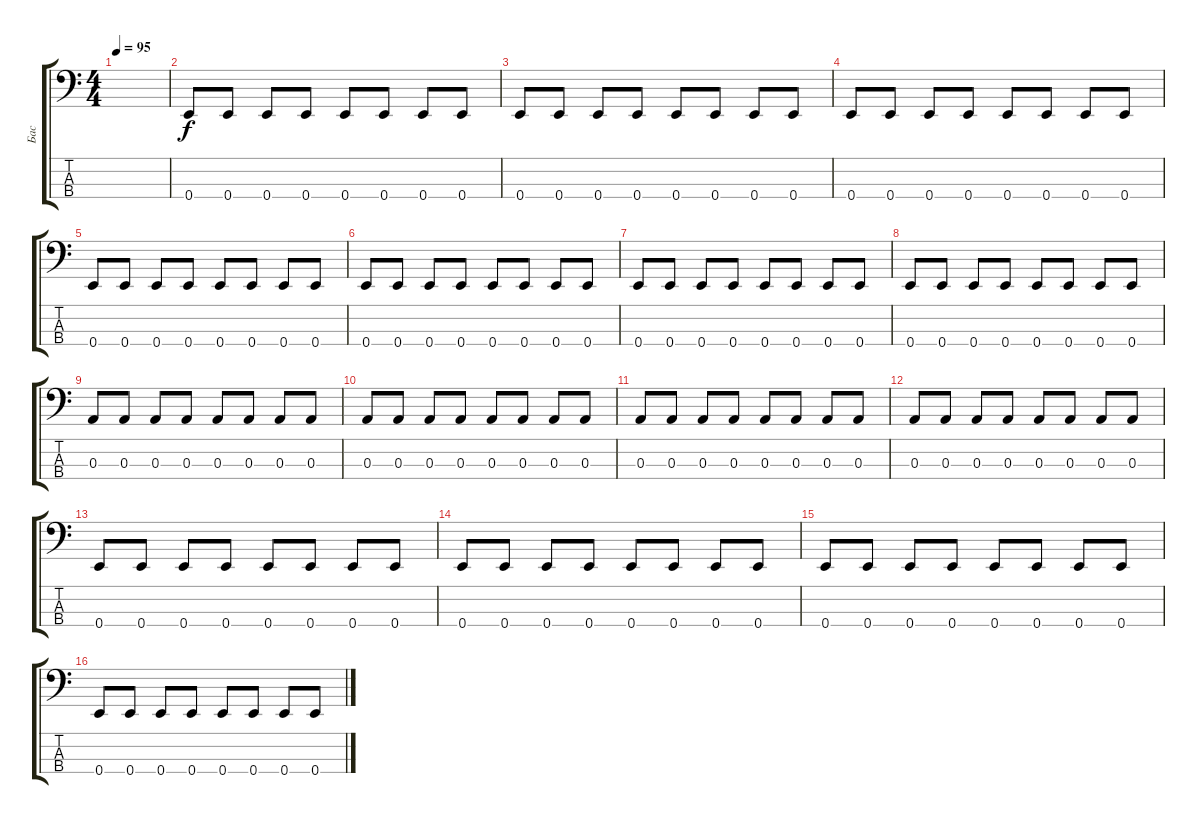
\track ("Бас" "Бас") {instrument electricbassfinger}
\staff {score tabs}
\tuning (G2 D2 A1 E1) {hide}
\ts (4 4)
\tempo 95
\clef f4
\ks c
|
0.4.8 0.4.8 0.4.8 0.4.8 0.4.8 0.4.8 0.4.8 0.4.8 |
0.4.8 0.4.8 0.4.8 0.4.8 0.4.8 0.4.8 0.4.8 0.4.8 |
0.4.8 0.4.8 0.4.8 0.4.8 0.4.8 0.4.8 0.4.8 0.4.8 |
0.4.8 0.4.8 0.4.8 0.4.8 0.4.8 0.4.8 0.4.8 0.4.8 |
0.4.8 0.4.8 0.4.8 0.4.8 0.4.8 0.4.8 0.4.8 0.4.8 |
0.4.8 0.4.8 0.4.8 0.4.8 0.4.8 0.4.8 0.4.8 0.4.8 |
0.4.8 0.4.8 0.4.8 0.4.8 0.4.8 0.4.8 0.4.8 0.4.8 |
0.3.8 0.3.8 0.3.8 0.3.8 0.3.8 0.3.8 0.3.8 0.3.8 |
0.3.8 0.3.8 0.3.8 0.3.8 0.3.8 0.3.8 0.3.8 0.3.8 |
0.3.8 0.3.8 0.3.8 0.3.8 0.3.8 0.3.8 0.3.8 0.3.8 |
0.3.8 0.3.8 0.3.8 0.3.8 0.3.8 0.3.8 0.3.8 0.3.8 |
0.4.8 0.4.8 0.4.8 0.4.8 0.4.8 0.4.8 0.4.8 0.4.8 |
0.4.8 0.4.8 0.4.8 0.4.8 0.4.8 0.4.8 0.4.8 0.4.8 |
0.4.8 0.4.8 0.4.8 0.4.8 0.4.8 0.4.8 0.4.8 0.4.8 |
0.4.8 0.4.8 0.4.8 0.4.8 0.4.8 0.4.8 0.4.8 0.4.8
